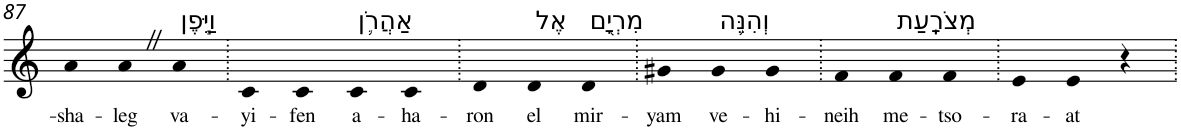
**kern	**text
*part1	*part1
*staff1	*staff1
*I"Piano	*
*I'Pno	*
!!LO:PB:g=z
*clefG2	*
*k[]	*
=87	=87
!	!LO:LY:b
4a	-sha-
!	!LO:LY:b
4aZ	-leg
!LO:TX:a:t=וַיִּ֧פֶן	!
!	!LO:LY:b
4a	va-
=88.	=88.
!	!LO:LY:b
4c	-yi-
!	!LO:LY:b
4c	-fen
!LO:TX:a:t=אַהֲרֹ֛ן	!
!	!LO:LY:b
4c	a-
!	!LO:LY:b
4c	-ha-
=89.	=89.
!	!LO:LY:b
4d	-ron
!LO:TX:a:t=אֶל	!
!	!LO:LY:b
4d	el
!LO:TX:a:t=מִרְיָ֖ם	!
!	!LO:LY:b
4d	mir-
=90.	=90.
!	!LO:LY:b
4g#X	-yam
!LO:TX:a:t=וְהִנֵּ֥ה	!
!	!LO:LY:b
4g#	ve-
!	!LO:LY:b
4g#	-hi-
=91.	=91.
!	!LO:LY:b
4f	-neih
!LO:TX:a:t=מְצֹרָֽעַת	!
!	!LO:LY:b
4f	me-
!	!LO:LY:b
4f	-tso-
=92.	=92.
!	!LO:LY:b
4e	-ra-
!	!LO:LY:b
4e	-at
4r	.
=.	=.
*-	*-
